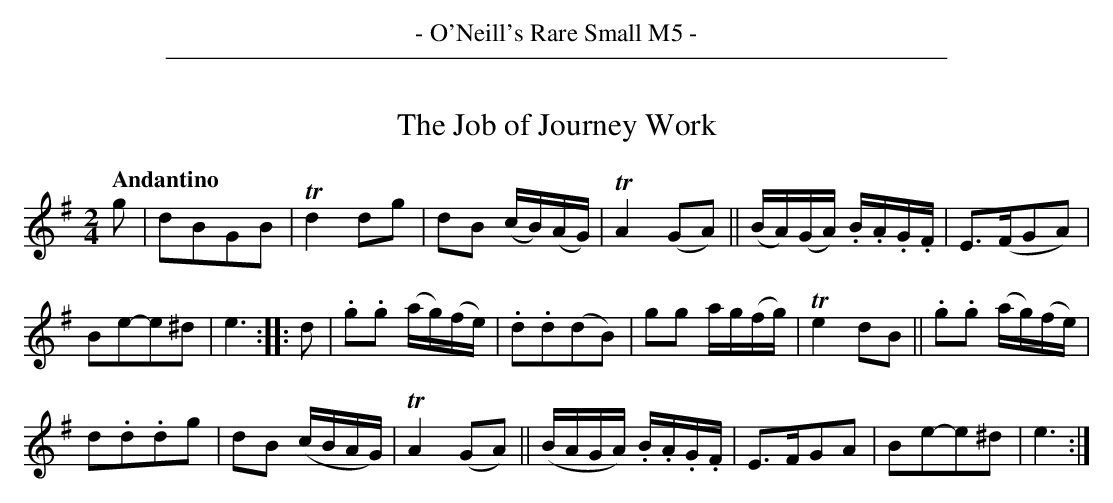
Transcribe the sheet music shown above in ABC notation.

X:1
T: The Job of Journey Work
Q: "Andantino"
M: 2/4
L: 1/16
K: G
g2 |\
d2B2G2B2 | Td4 d2g2 | d2B2 (cB)(AG) | TA4 (G2A2) || (BA)(GA) .B.A.G.F | E3(FG2A2) |
B2e2-e2^d2 | e6 :: d2 | .g2.g2 (ag)(fe) | .d2.d2(d2B2) | g2g2 ag(fg) | Te4 d2B2 || .g2.g2 (ag)(fe) |
d2.d2.d2g2 | d2B2 (cBAG) | TA4 (G2A2) || (BAGA) .B.A.G.F | E3FG2A2 | B2e2-e2^d2 | e6 :|
